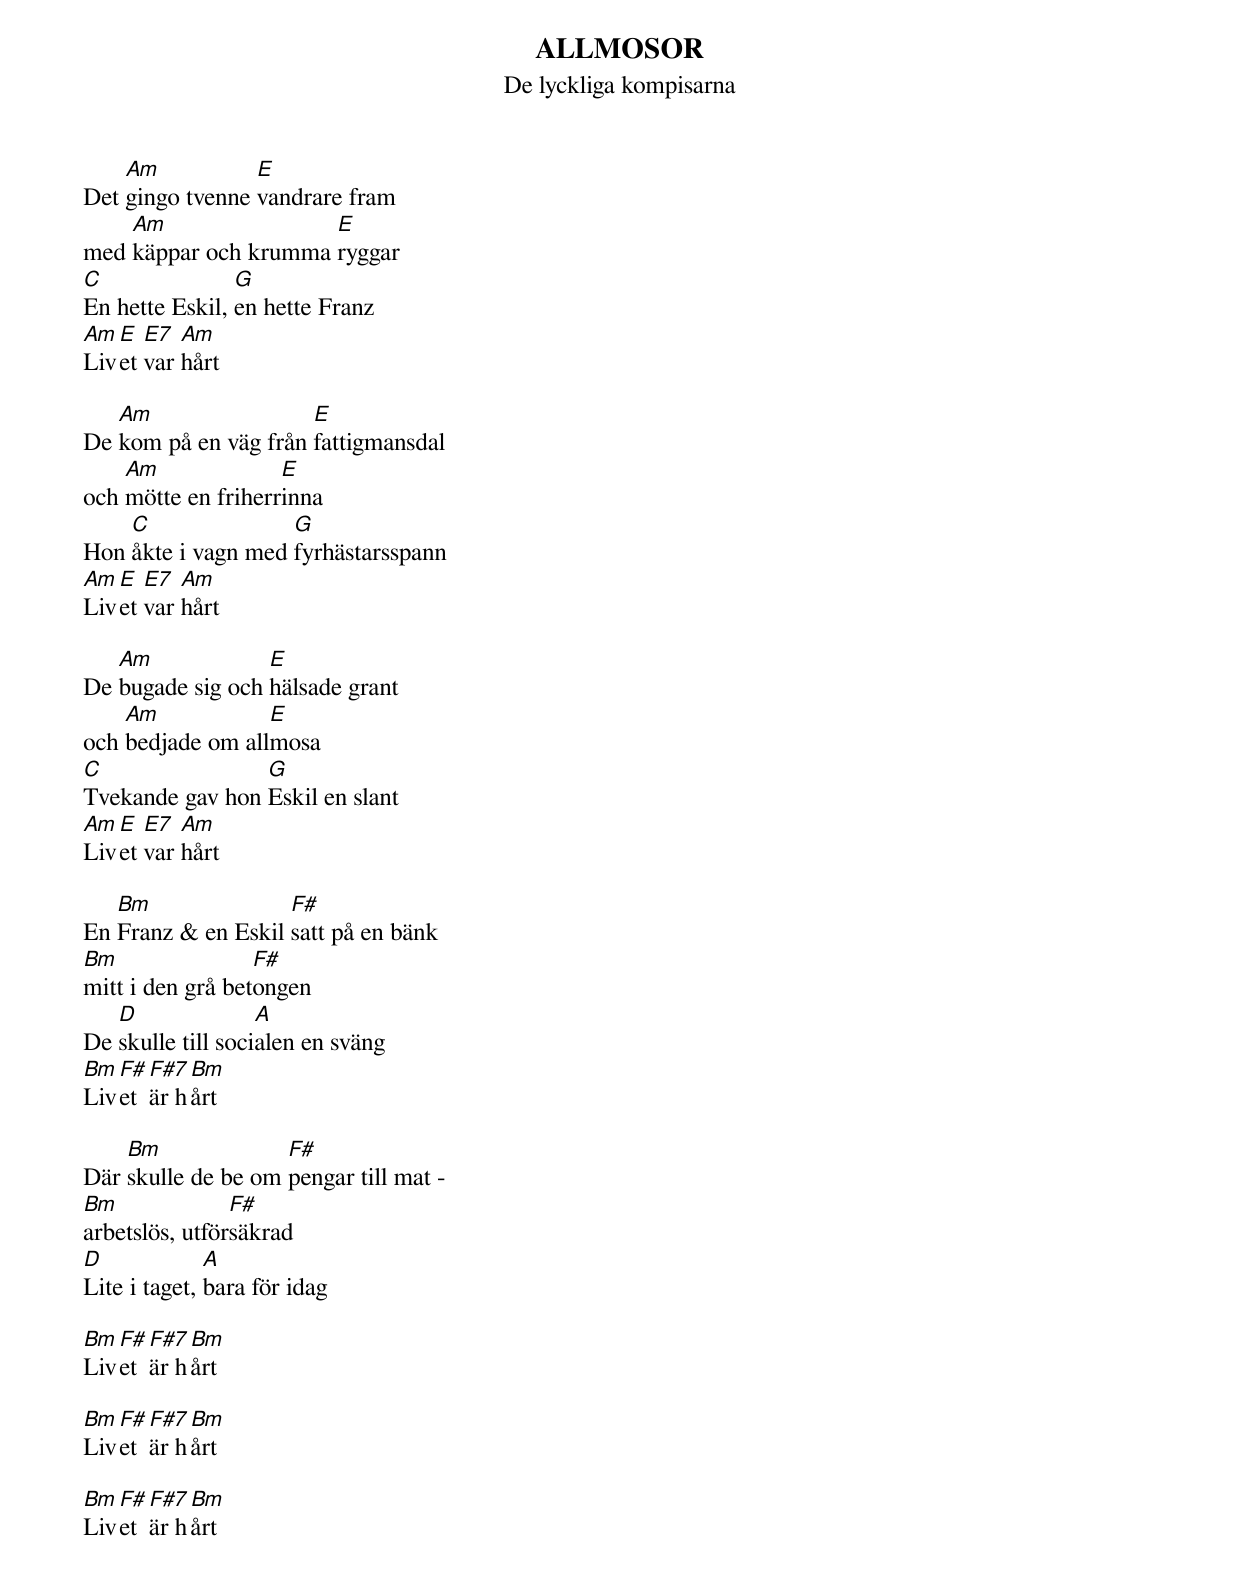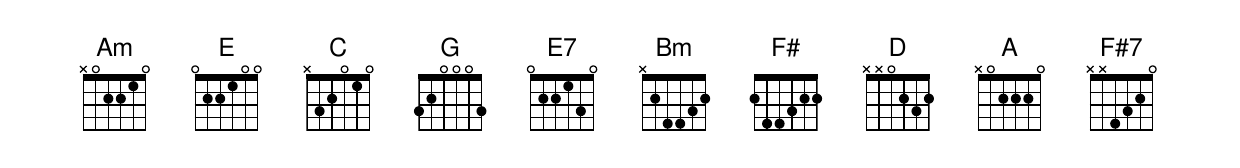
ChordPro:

{t:ALLMOSOR}
{st:De lyckliga kompisarna}

Det [Am]gingo tvenne [E]vandrare fram
med [Am]käppar och krumma [E]ryggar
[C]En hette Eskil, [G]en hette Franz
[Am]Liv[E]et [E7]var [Am]hårt

De [Am]kom på en väg från [E]fattigmansdal
och [Am]mötte en friherr[E]inna
Hon [C]åkte i vagn med [G]fyrhästarsspann
[Am]Liv[E]et [E7]var [Am]hårt

De [Am]bugade sig och [E]hälsade grant
och [Am]bedjade om all[E]mosa
[C]Tvekande gav hon [G]Eskil en slant
[Am]Liv[E]et [E7]var [Am]hårt

En [Bm]Franz & en Eskil [F#]satt på en bänk
[Bm]mitt i den grå bet[F#]ongen
De [D]skulle till soci[A]alen en sväng
[Bm]Liv[F#]et [F#7]är h[Bm]årt

Där [Bm]skulle de be om [F#]pengar till mat -
[Bm]arbetslös, utför[F#]säkrad
[D]Lite i taget, [A]bara för idag

[Bm]Liv[F#]et [F#7]är h[Bm]årt

[Bm]Liv[F#]et [F#7]är h[Bm]årt

[Bm]Liv[F#]et [F#7]är h[Bm]årt
